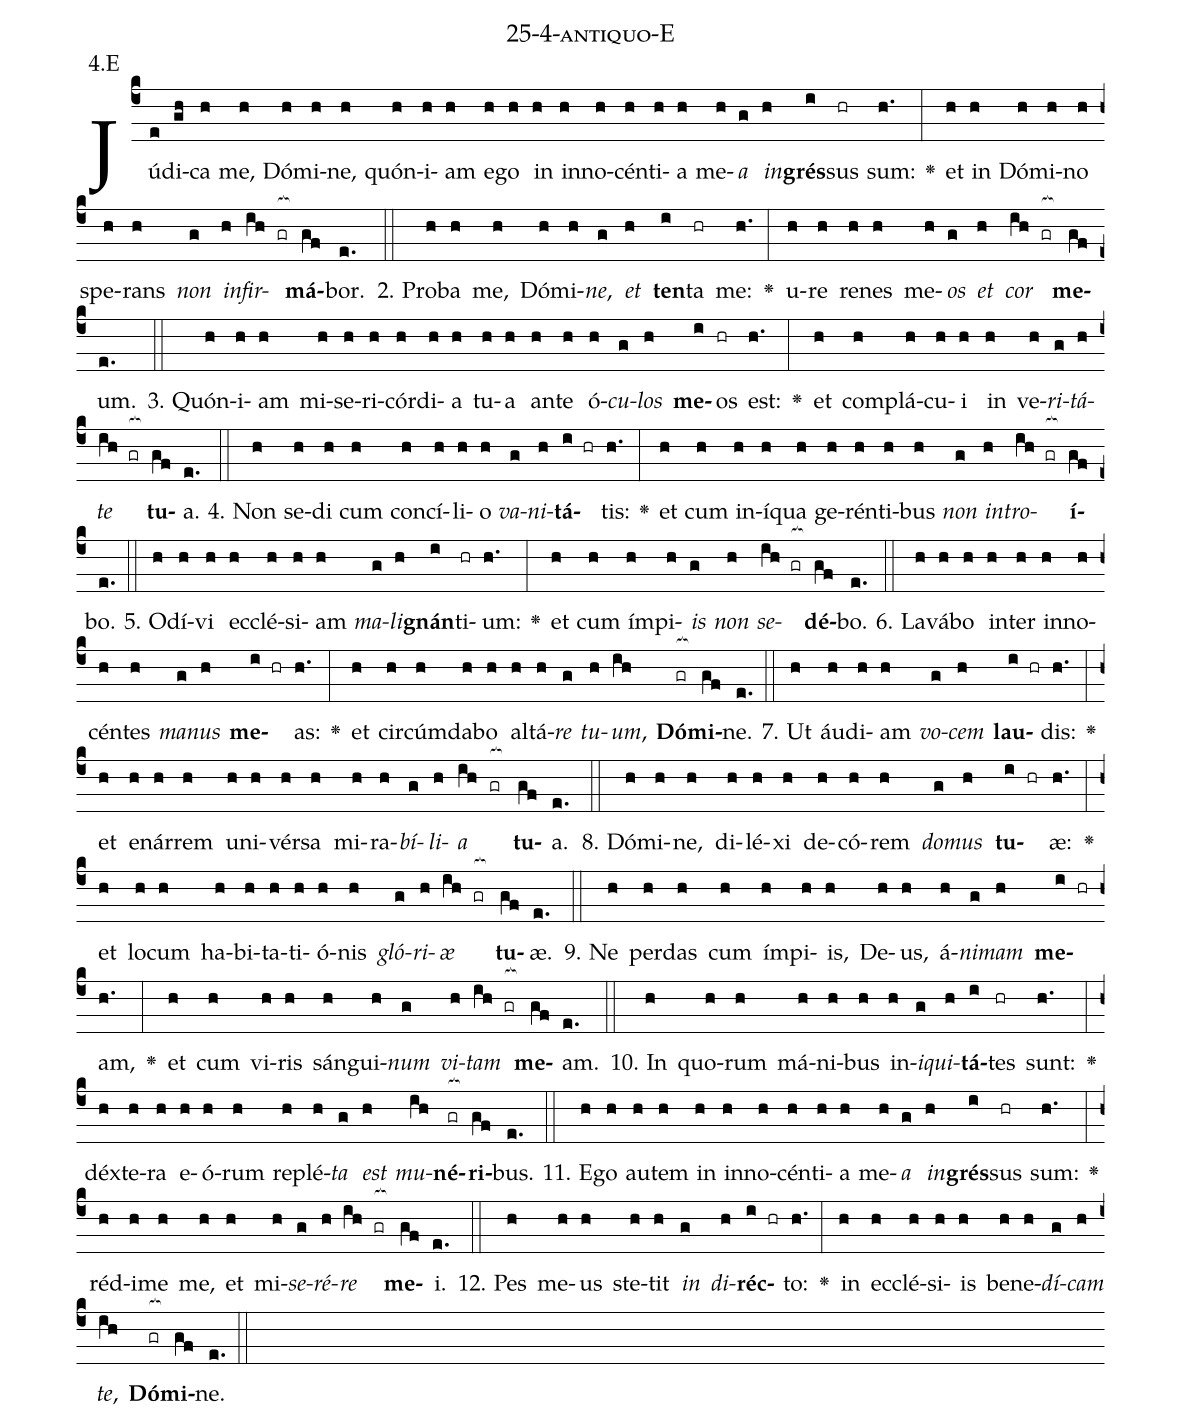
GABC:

name: 25-4-antiquo-E;
annotation: 4.E;
%%
(c4)Jú(e)di(gh)ca(h) me,(h) Dó(h)mi(h)ne,(h) quón(h)i(h)am(h) e(h)go(h) in(h) in(h)no(h)cén(h)ti(h)a(h) me(h)<i>a</i>(g) <i>in</i>(h)<b>grés</b>(i)sus(hr) sum:(h.) <v>\greheightstar</v>(:) et(h) in(h) Dó(h)mi(h)no(h) spe(h)rans(h) <i>non</i>(g) <i>in</i>(h)<i>fir</i>(ih gr[ocb:1{])<b>má</b>(gf[ocb:0}])bor.(e.) (::)
2. Pro(h)ba(h) me,(h) Dó(h)mi(h)<i>ne</i>,(g) <i>et</i>(h) <b>ten</b>(i)ta(hr) me:(h.) <v>\greheightstar</v>(:) u(h)re(h) re(h)nes(h) me(h)<i>os</i>(g) <i>et</i>(h) <i>cor</i>(ih gr[ocb:1{]) <b>me</b>(gf[ocb:0}])um.(e.) (::)
3. Quón(h)i(h)am(h) mi(h)se(h)ri(h)cór(h)di(h)a(h) tu(h)a(h) an(h)te(h) ó(h)<i>cu</i>(g)<i>los</i>(h) <b>me</b>(i)os(hr) est:(h.) <v>\greheightstar</v>(:) et(h) com(h)plá(h)cu(h)i(h) in(h) ve(h)<i>ri</i>(g)<i>tá</i>(h)<i>te</i>(ih gr[ocb:1{]) <b>tu</b>(gf[ocb:0}])a.(e.) (::)
4. Non(h) se(h)di(h) cum(h) con(h)cí(h)li(h)o(h) <i>va</i>(g)<i>ni</i>(h)<b>tá</b>(i hr)tis:(h.) <v>\greheightstar</v>(:) et(h) cum(h) in(h)í(h)qua(h) ge(h)rén(h)ti(h)bus(h) <i>non</i>(g) <i>in</i>(h)<i>tro</i>(ih gr[ocb:1{])<b>í</b>(gf[ocb:0}])bo.(e.) (::)
5. O(h)dí(h)vi(h) ec(h)clé(h)si(h)am(h) <i>ma</i>(g)<i>li</i>(h)<b>gnán</b>(i)ti(hr)um:(h.) <v>\greheightstar</v>(:) et(h) cum(h) ím(h)pi(h)<i>is</i>(g) <i>non</i>(h) <i>se</i>(ih gr[ocb:1{])<b>dé</b>(gf[ocb:0}])bo.(e.) (::)
6. La(h)vá(h)bo(h) in(h)ter(h) in(h)no(h)cén(h)tes(h) <i>ma</i>(g)<i>nus</i>(h) <b>me</b>(i hr)as:(h.) <v>\greheightstar</v>(:) et(h) cir(h)cúm(h)da(h)bo(h) al(h)tá(h)<i>re</i>(g) <i>tu</i>(h)<i>um</i>,(ih) <b>Dó</b>(gr[ocb:1{])<b>mi</b>(gf[ocb:0}])ne.(e.) (::)
7. Ut(h) áu(h)di(h)am(h) <i>vo</i>(g)<i>cem</i>(h) <b>lau</b>(i hr)dis:(h.) <v>\greheightstar</v>(:) et(h) e(h)nár(h)rem(h) u(h)ni(h)vér(h)sa(h) mi(h)ra(h)<i>bí</i>(g)<i>li</i>(h)<i>a</i>(ih gr[ocb:1{]) <b>tu</b>(gf[ocb:0}])a.(e.) (::)
8. Dó(h)mi(h)ne,(h) di(h)lé(h)xi(h) de(h)có(h)rem(h) <i>do</i>(g)<i>mus</i>(h) <b>tu</b>(i hr)æ:(h.) <v>\greheightstar</v>(:) et(h) lo(h)cum(h) ha(h)bi(h)ta(h)ti(h)ó(h)nis(h) <i>gló</i>(g)<i>ri</i>(h)<i>æ</i>(ih gr[ocb:1{]) <b>tu</b>(gf[ocb:0}])æ.(e.) (::)
9. Ne(h) per(h)das(h) cum(h) ím(h)pi(h)is,(h) De(h)us,(h) á(h)<i>ni</i>(g)<i>mam</i>(h) <b>me</b>(i hr)am,(h.) <v>\greheightstar</v>(:) et(h) cum(h) vi(h)ris(h) sán(h)gui(h)<i>num</i>(g) <i>vi</i>(h)<i>tam</i>(ih gr[ocb:1{]) <b>me</b>(gf[ocb:0}])am.(e.) (::)
10. In(h) quo(h)rum(h) má(h)ni(h)bus(h) in(h)<i>i</i>(g)<i>qui</i>(h)<b>tá</b>(i)tes(hr) sunt:(h.) <v>\greheightstar</v>(:) déx(h)te(h)ra(h) e(h)ó(h)rum(h) re(h)plé(h)<i>ta</i>(g) <i>est</i>(h) <i>mu</i>(ih)<b>né</b>(gr[ocb:1{])<b>ri</b>(gf[ocb:0}])bus.(e.) (::)
11. E(h)go(h) au(h)tem(h) in(h) in(h)no(h)cén(h)ti(h)a(h) me(h)<i>a</i>(g) <i>in</i>(h)<b>grés</b>(i)sus(hr) sum:(h.) <v>\greheightstar</v>(:) réd(h)i(h)me(h) me,(h) et(h) mi(h)<i>se</i>(g)<i>ré</i>(h)<i>re</i>(ih gr[ocb:1{]) <b>me</b>(gf[ocb:0}])i.(e.) (::)
12. Pes(h) me(h)us(h) ste(h)tit(h) <i>in</i>(g) <i>di</i>(h)<b>réc</b>(i hr)to:(h.) <v>\greheightstar</v>(:) in(h) ec(h)clé(h)si(h)is(h) be(h)ne(h)<i>dí</i>(g)<i>cam</i>(h) <i>te</i>,(ih) <b>Dó</b>(gr[ocb:1{])<b>mi</b>(gf[ocb:0}])ne.(e.) (::)
